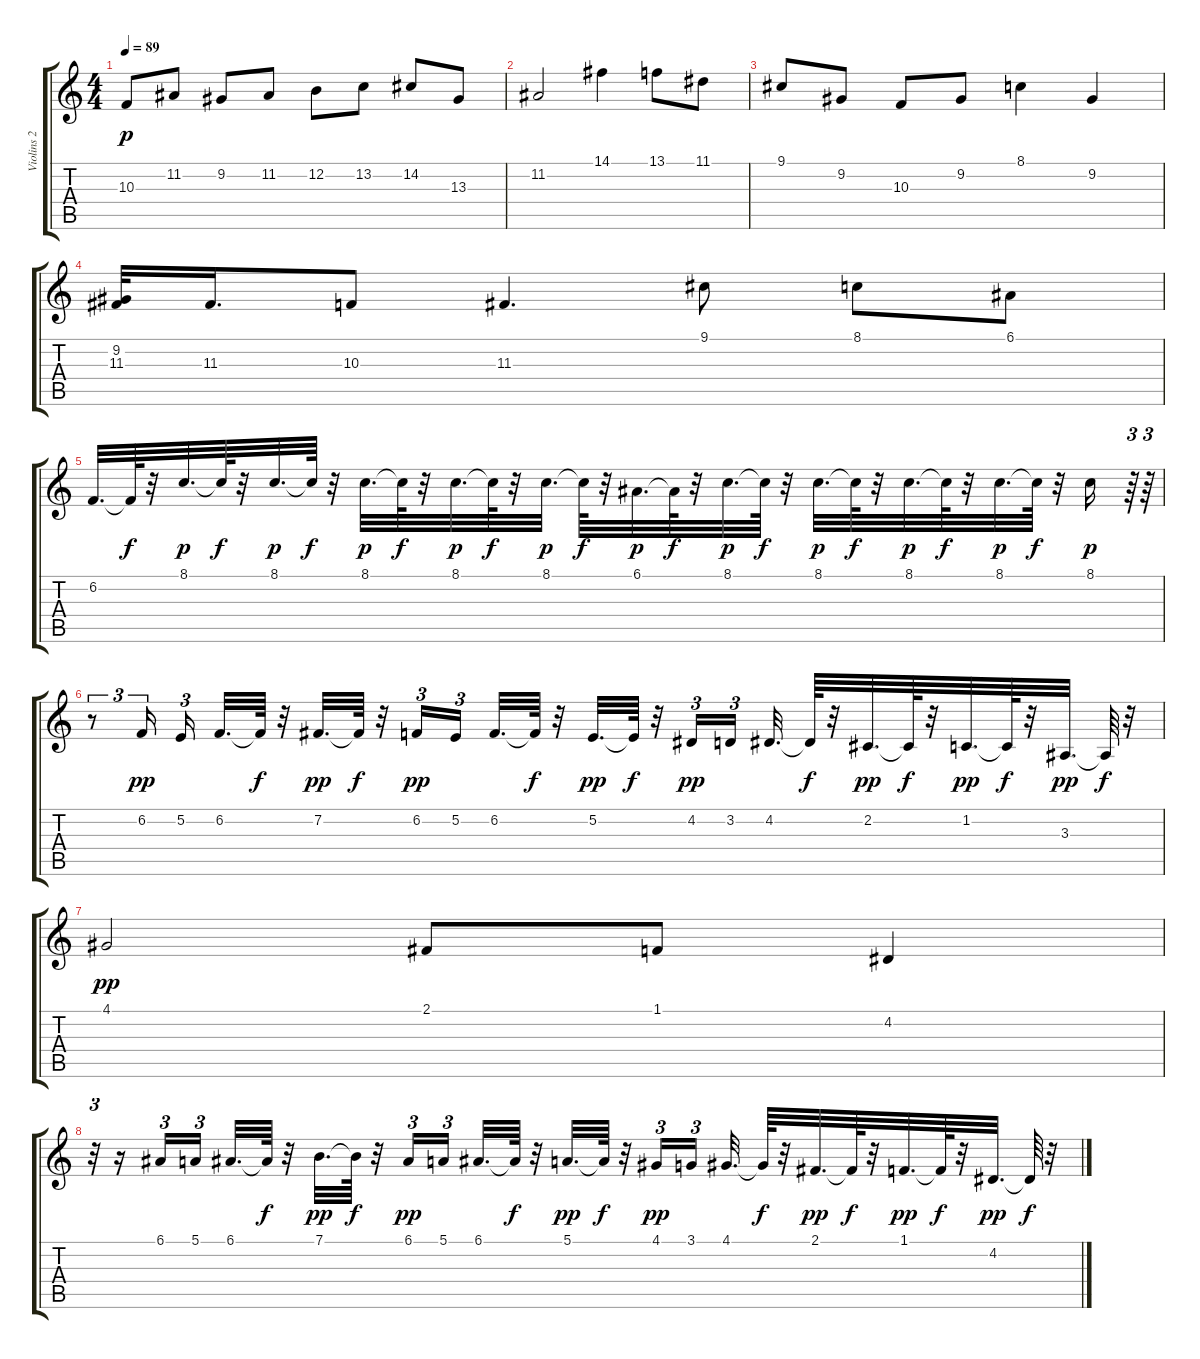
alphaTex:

\track ("Violins 2" "Violins 2") {instrument stringensemble1}
\staff {score tabs}
\tuning (E4 B3 G3 D3 A2 E2) {hide}
\ts (4 4)
\tempo 89
\clef g2
\ks c
10.3.8{dy p} 11.2.8 9.2.8 11.2.8 12.2.8 13.2.8 14.2.8 13.3.8 |
11.2.2 14.1.4 13.1.8 11.1.8 |
9.1.8 9.2.8 10.3.8 9.2.8 8.1.4 9.2.4 |
(9.2 11.3).32 11.3.16{d} 10.3.8 11.3.4{d} 9.1.8 8.1.8 6.1.8 |
6.2.32{d} 6.2{t}.64{dy f} r.32 8.1.32{d dy p} 8.1{t}.64{dy f} r.32 8.1.32{d dy p} 8.1{t}.64{dy f} r.32 8.1.32{d dy p} 8.1{t}.64{dy f} r.32 8.1.32{d dy p} 8.1{t}.64{dy f} r.32 8.1.32{d dy p} 8.1{t}.64{dy f} r.32 6.1.32{d dy p} 6.1{t}.64{dy f} r.32 8.1.32{d dy p} 8.1{t}.64{dy f} r.32 8.1.32{d dy p} 8.1{t}.64{dy f} r.32 8.1.32{d dy p} 8.1{t}.64{dy f} r.32 8.1.32{d dy p} 8.1{t}.64{dy f} r.32 8.1.16{dy p} r.64{tu (3 2)} r.64{tu (3 2)} |
r.8{tu (3 2)} 6.2.16{tu (3 2) dy pp} 5.2.16{tu (3 2)} 6.2.32{d} 6.2{t}.64{dy f} r.32 7.2.32{d dy pp} 7.2{t}.64{dy f} r.32 6.2.16{tu (3 2) dy pp} 5.2.16{tu (3 2)} 6.2.32{d} 6.2{t}.64{dy f} r.32 5.2.32{d dy pp} 5.2{t}.64{dy f} r.32 4.2.16{tu (3 2) dy pp} 3.2.16{tu (3 2)} 4.2.32{d} 4.2{t}.64{dy f} r.32 2.2.32{d dy pp} 2.2{t}.64{dy f} r.32 1.2.32{d dy pp} 1.2{t}.64{dy f} r.32 3.3.32{d dy pp} 3.3{t}.64{dy f} r.32 |
4.1.2{dy pp} 2.1.8 1.1.8 4.2.4 |
r.32{tu (3 2)} r.16 6.1.16{tu (3 2)} 5.1.16{tu (3 2)} 6.1.32{d} 6.1{t}.64{dy f} r.32 7.1.32{d dy pp} 7.1{t}.64{dy f} r.32 6.1.16{tu (3 2) dy pp} 5.1.16{tu (3 2)} 6.1.32{d} 6.1{t}.64{dy f} r.32 5.1.32{d dy pp} 5.1{t}.64{dy f} r.32 4.1.16{tu (3 2) dy pp} 3.1.16{tu (3 2)} 4.1.32{d} 4.1{t}.64{dy f} r.32 2.1.32{d dy pp} 2.1{t}.64{dy f} r.32 1.1.32{d dy pp} 1.1{t}.64{dy f} r.32 4.2.32{d dy pp} 4.2{t}.64{dy f} r.32
